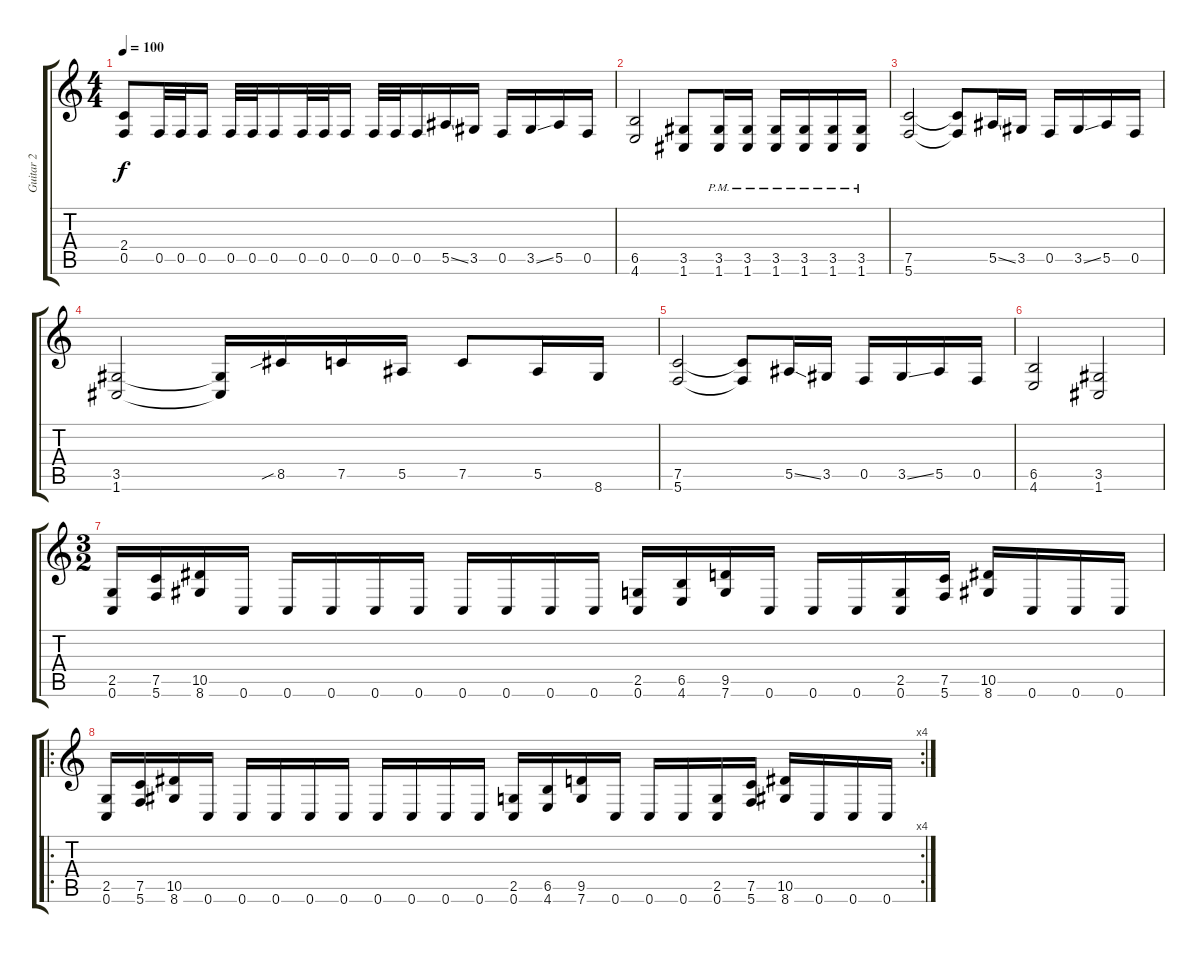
\track ("Guitar 2" "Guitar 2") {instrument overdrivenguitar}
\staff {score tabs}
\tuning (C4 G3 Eb3 Bb2 F2 C2) {hide}
\ts (4 4)
\tempo 100
\clef g2
\ks c
(2.4 0.5).8{dy f} 0.5.32 0.5.32 0.5.16 0.5.32 0.5.32 0.5.16 0.5.32 0.5.32 0.5.16 0.5.32 0.5.32 0.5.16 5.5{ss}.16 3.5.16 0.5.16 3.5{ss}.16 5.5.16 0.5.16 |
(6.5 4.6).2 (3.5 1.6).8 (3.5{pm} 1.6).16 (3.5{pm} 1.6).16 (3.5{pm} 1.6).16 (3.5{pm} 1.6).16 (3.5{pm} 1.6).16 (3.5{pm} 1.6).16 |
(7.5 5.6).2 (7.5{t} 5.6{t}).8 5.5{ss}.16 3.5.16 0.5.16 3.5{ss}.16 5.5.16 0.5.16 |
(3.5 1.6).2 (3.5{t} 1.6{t}).16 8.5{sib}.16 7.5.16 5.5.16 7.5.8 5.5.16 8.6.16 |
(7.5 5.6).2 (7.5{t} 5.6{t}).8 5.5{ss}.16 3.5.16 0.5.16 3.5{ss}.16 5.5.16 0.5.16 |
(6.5 4.6).2 (3.5 1.6).2 |
\ts (3 2)
(2.5 0.6).16 (7.5 5.6).16 (10.5 8.6).16 0.6.16 0.6.16 0.6.16 0.6.16 0.6.16 0.6.16 0.6.16 0.6.16 0.6.16 (2.5 0.6).16 (6.5 4.6).16 (9.5 7.6).16 0.6.16 0.6.16 0.6.16 (2.5 0.6).16 (7.5 5.6).16 (10.5 8.6).16 0.6.16 0.6.16 0.6.16 |
\ro
\rc 4
(2.5 0.6).16 (7.5 5.6).16 (10.5 8.6).16 0.6.16 0.6.16 0.6.16 0.6.16 0.6.16 0.6.16 0.6.16 0.6.16 0.6.16 (2.5 0.6).16 (6.5 4.6).16 (9.5 7.6).16 0.6.16 0.6.16 0.6.16 (2.5 0.6).16 (7.5 5.6).16 (10.5 8.6).16 0.6.16 0.6.16 0.6.16
